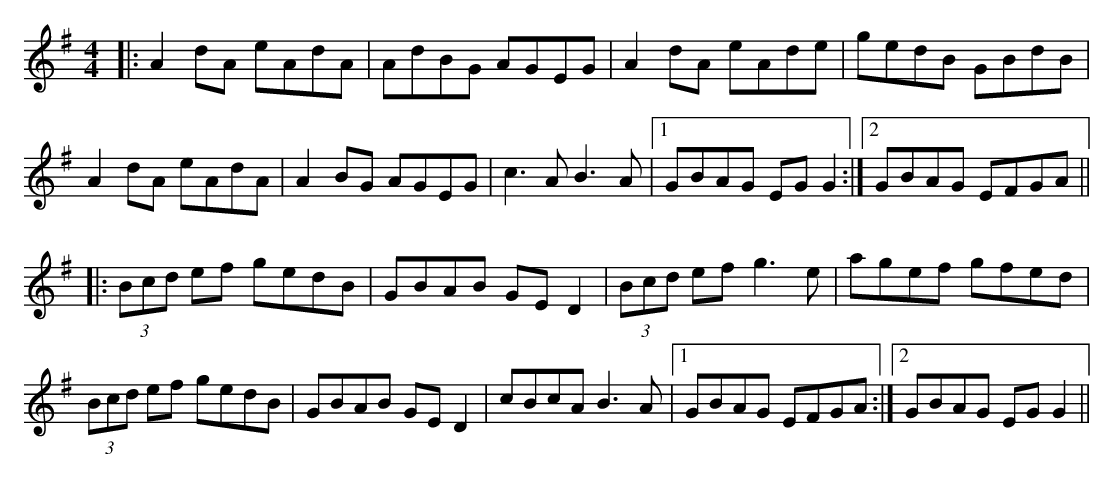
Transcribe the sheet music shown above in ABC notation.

X:1
M:4/4
K:Ador
|:A2 dA eAdA|AdBG AGEG|A2 dA eAde|gedB GBdB|
A2 dA eAdA|A2 BG AGEG|c3A B3A|1 GBAG EG G2:|2 GBAG EFGA||
|:(3Bcd ef gedB|GBAB GE D2|(3Bcd ef g3e|agef gfed|
(3Bcd ef gedB|GBAB GE D2|cBcA B3A|1 GBAG EFGA:|2 GBAG EG G2||
